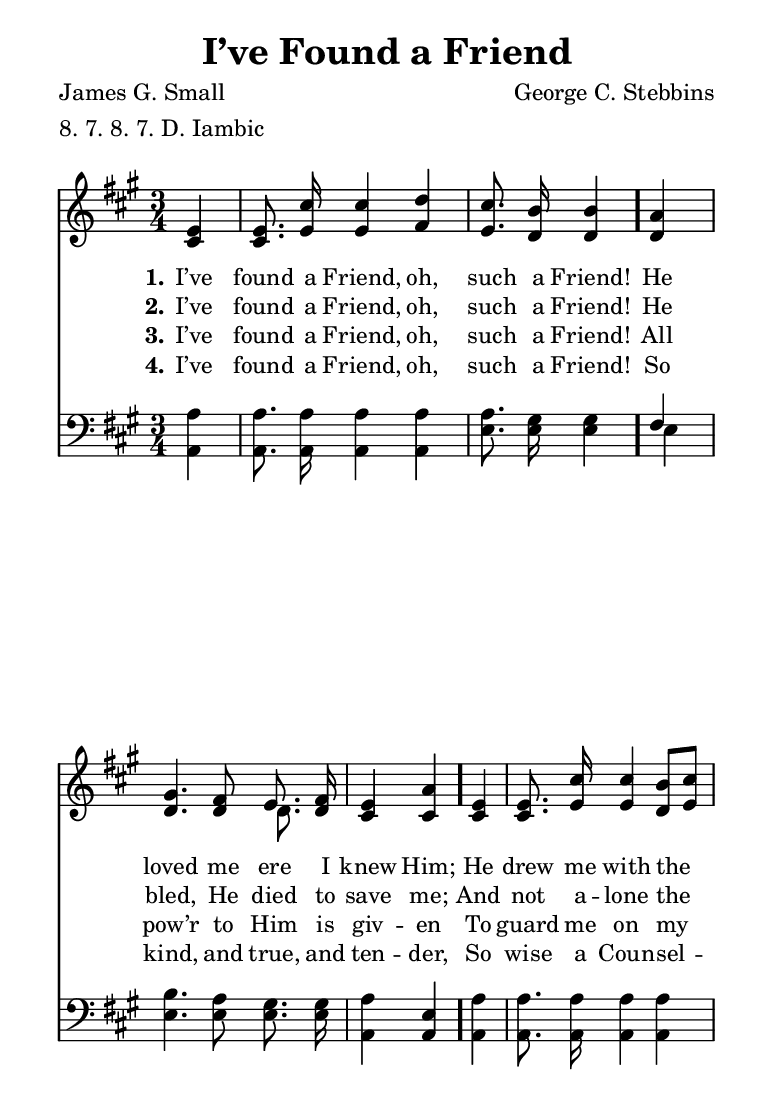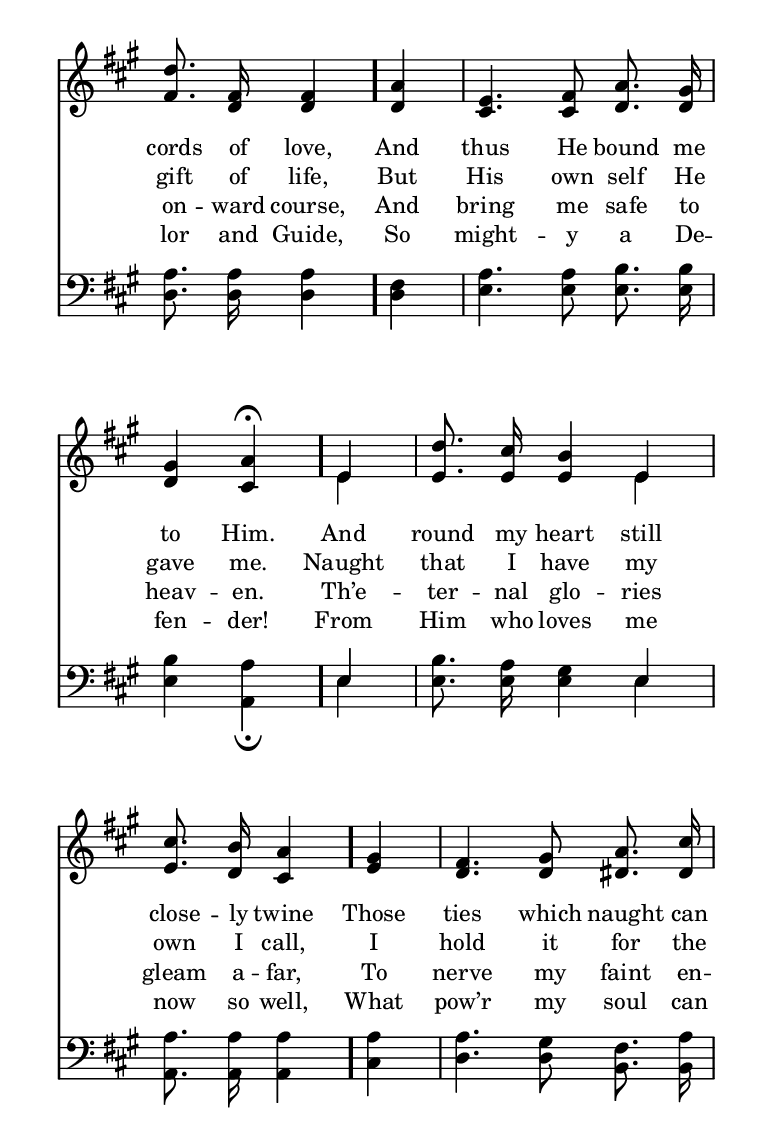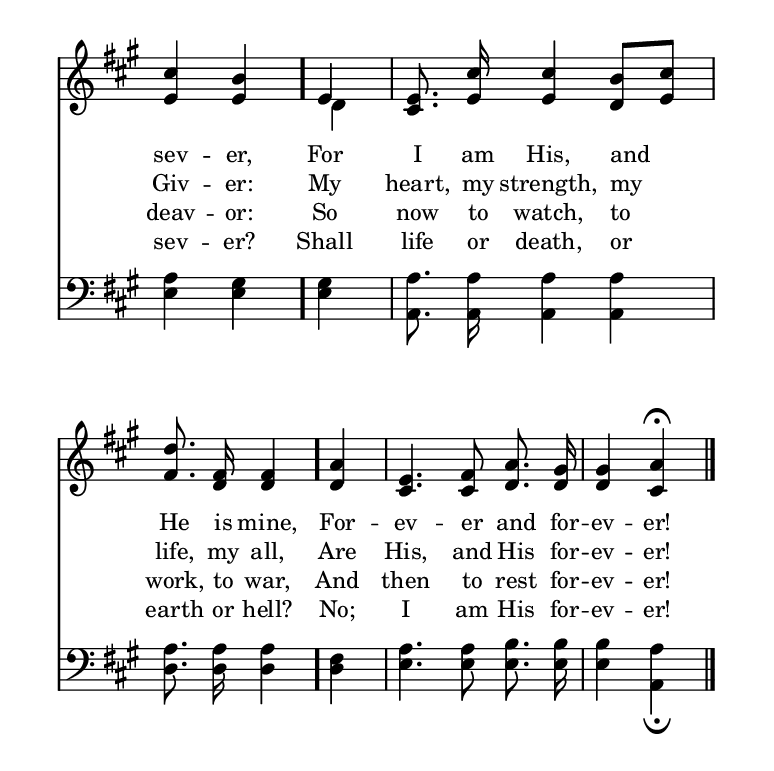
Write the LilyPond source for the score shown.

\include "common/global.ily"
\paper {
  \include "common/paper.ily"
}

\header{
  hymnnumber = "230"
  title = "I’ve Found a Friend"
  tunename = "Friend" % see https://hymnary.org/tune/friend_stebbins
  meter = "8. 7. 8. 7. D. Iambic"
  poet = "James G. Small" % see https://hymnary.org/text/ive_found_a_friend_o_such_a_friend
  composer = "George C. Stebbins" % see https://hymnary.org/tune/friend_stebbins
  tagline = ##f
}

ta = { \tempo 4=80 }
tb = { \tempo 4=40 }

global = {
  \include "common/overrides.ily"
  \override Staff.TimeSignature.style = #'numbered
  \time 3/4
  \override Score.MetronomeMark.transparent = ##t % hide all fermata changes too
  \ta
  \key a \major
  \partial 4
  \autoBeamOff
}

patternA = { \ta c4 | c8. c'16 c4 c | c8. c16 c4 }
patternB = { \ta c4 | c4. c8 c8. c16 | c4 c }
patternC = { \ta c4 | c8. c'16 c4 c8[ c] | c8. c16 c4 }
patternD = { \ta c4 | c4. c8 c8. c16 | c4 \tb c\fermata }

notesSoprano = {
\global
\relative c' {

  e4 | e8. cis'16 cis4 d | cis8. b16 b4
  a4 | gis4. fis8 e8. fis16 | e4 a
  \changePitch \patternC { e | e cis' cis b cis | d fis, fis }
  \changePitch \patternD { a | e fis a gis | gis a\fermata }

  \changePitch \patternA { e | d' cis b e, | cis' b a }
  \changePitch \patternB { gis | fis gis a cis | cis b }
  \changePitch \patternC { e, | e cis' cis b cis | d fis, fis }
  \changePitch \patternD { a | e fis a gis | gis a\fermata }

  \bar "|."

}
}

notesAlto = {
\global
\relative e' {

  \changePitch \patternA { cis | cis e e fis | e d d }
  \changePitch \patternB { d | d d d d | cis cis }
  \changePitch \patternC { cis | cis e e d e | fis d d }
  \changePitch \patternB { d | cis cis d d | d cis }

  \changePitch \patternA { e | e e e e | e d cis }
  \changePitch \patternB { e | d d dis dis | e e }
  \changePitch \patternC { d | cis e e d e | fis d d }
  \changePitch \patternB { d | cis cis d d | d cis }

}
}

notesTenor = {
\global
\relative a {

  \changePitch \patternA { a | a a a a | a gis gis }
  \changePitch \patternB { fis | b a gis gis | a e }
  \changePitch \patternA { a | a a a a | a a a }
  \changePitch \patternB { fis | a a b b | b a }

  \changePitch \patternA { e | b' a gis e | a a a }
  \changePitch \patternB { a | a gis fis a | a gis }
  \changePitch \patternA { gis | a a a a | a a a }
  \changePitch \patternB { fis | a a b b | b a }

}
}

notesBass = {
\global
\relative f, {

  \changePitch \patternA { a | a a a a | e' e e }
  \changePitch \patternB { e | e e e e | a, a }
  \changePitch \patternA { a | a a a a | d d d }
  \changePitch \patternD { d | e e e e | e a,_\fermata }

  \changePitch \patternA { e' | e e e e | a, a a }
  \changePitch \patternB { cis | d d b b | e e }
  \changePitch \patternA { e | a, a a a | d d d }
  \changePitch \patternD { d | e e e e | e a,_\fermata }

}
}

wordsA = \lyricmode {
\set stanza = "1."

I’ve found a Friend, oh, such a Friend! \bar "."
He loved me ere I knew Him; \bar "."
He drew me with the cords of love, \bar "."
And thus He bound me to Him. \bar "."
And round my heart still close -- ly twine \bar "."
Those ties which naught can sev -- er, \bar "."
For I am His, and He is mine, \bar "."
For -- ev -- er and for -- ev -- er! \bar "."

}

wordsB = \lyricmode {
\set stanza = "2."

I’ve found a Friend, oh, such a Friend!
He bled, He died to save me;
And not a -- lone the gift of life,
But His own self He gave me.
Naught that I have my own I call,
I hold it for the Giv -- er:
My heart, my strength, my life, my all,
Are His, and His for -- ev -- er!

}

wordsC = \lyricmode {
\set stanza = "3."

I’ve found a Friend, oh, such a Friend!
All pow’r to Him is giv -- en
To guard me on my on -- ward course,
And bring me safe to heav -- en.
Th’e -- ter -- nal glo -- ries gleam a -- far,
To nerve my faint en -- deav -- or:
So now to watch, to work, to war,
And then to rest for -- ev -- er!

}

wordsD = \lyricmode {
\set stanza = "4."

I’ve found a Friend, oh, such a Friend!
So kind, and true, and ten -- der,
So wise a Coun -- sel -- lor and Guide,
So might -- y a De -- fen -- der!
From Him who loves me now so well,
What pow’r my soul can sev -- er?
Shall life or death, or earth or hell?
No; I am His for -- ev -- er!

}

\score {
  \context ChoirStaff <<
    \context Staff = upper <<
      \set Staff.autoBeaming = ##f
      \set ChoirStaff.systemStartDelimiter = #'SystemStartBar
      \set ChoirStaff.printPartCombineTexts = ##f
      \partcombine #'(2 . 11) \notesSoprano \notesAlto
      \context NullVoice = sopranos { \voiceOne << \notesSoprano >> }
      \context Lyrics = one   \lyricsto sopranos \wordsA
      \context Lyrics = two   \lyricsto sopranos \wordsB
      \context Lyrics = three \lyricsto sopranos \wordsC
      \context Lyrics = four  \lyricsto sopranos \wordsD
    >>
    \context Staff = men <<
      \set Staff.autoBeaming = ##f
      \clef bass
      \set ChoirStaff.printPartCombineTexts = ##f
      \partcombine #'(2 . 11) \notesTenor \notesBass
    >>
  >>
  \layout {
    \include "common/layout.ily"
  }
  #(cond ((ly:get-option 'eog-midi-permitted) #{ \midi{
    \include "common/midi.ily"
  } #}))
}

\version "2.19.49"  % necessary for upgrading to future LilyPond versions.

% vi:set et ts=2 sw=2 ai nocindent syntax=lilypond:
